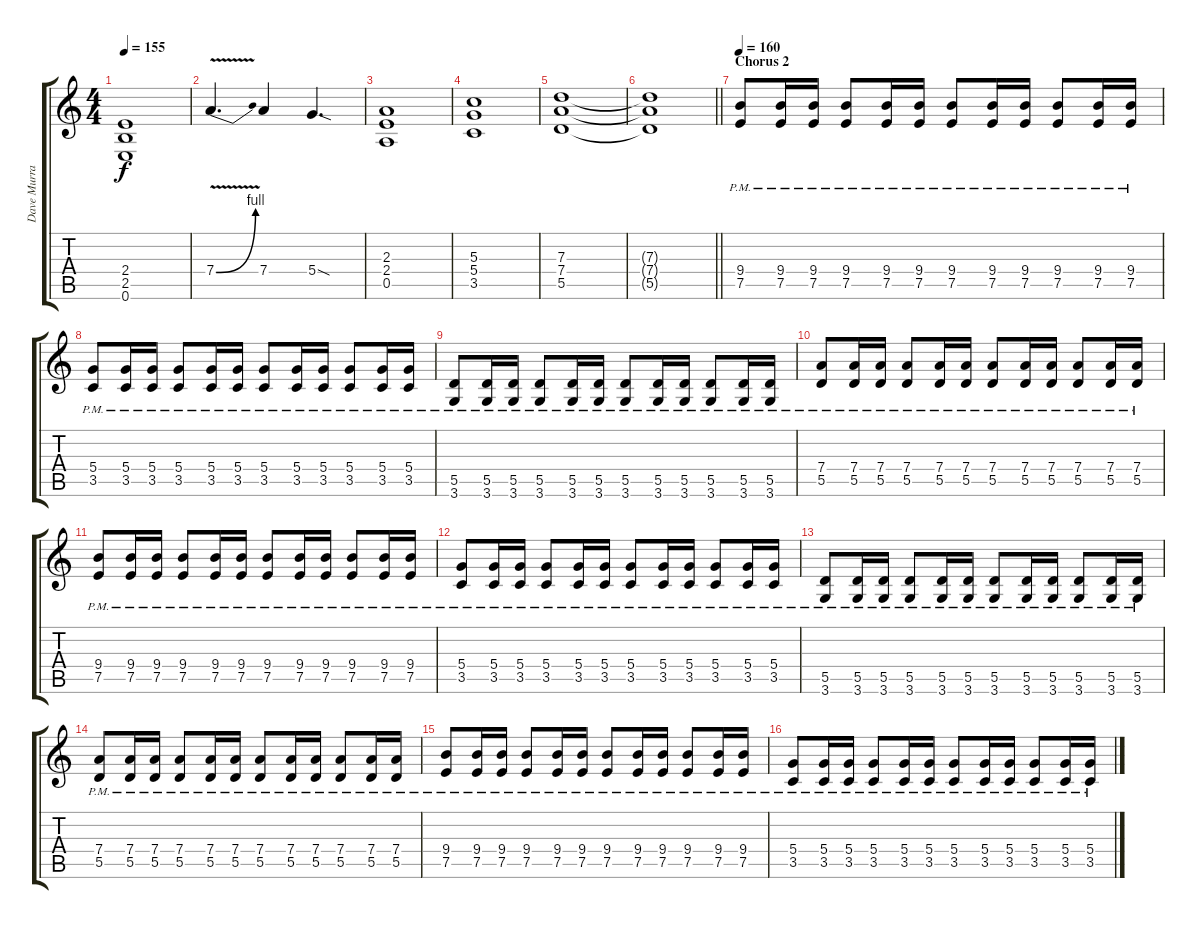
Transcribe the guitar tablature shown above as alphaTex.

\track ("Dave Murray" "Dave Murra") {instrument overdrivenguitar}
\staff {score tabs}
\tuning (E4 B3 G3 D3 A2 E2) {hide}
\ts (4 4)
\tempo 155
\clef g2
\ks c
(2.4 2.5 0.6).1{dy f} |
7.4{be (bend 0 0 60 4) v}.4{d} 7.4.4 5.4{sod}.4{d} |
(2.3 2.4 0.5).1 |
(5.3 5.4 3.5).1 |
(7.3 7.4 5.5).1 |
\barLineRight lightlight
(7.3{t} 7.4{t} 5.5{t}).1 |
\section ("" "Chorus 2")
\tempo 160
(9.4{pm} 7.5{pm}).8 (9.4{pm} 7.5{pm}).16 (9.4{pm} 7.5{pm}).16 (9.4{pm} 7.5{pm}).8 (9.4{pm} 7.5{pm}).16 (9.4{pm} 7.5{pm}).16 (9.4{pm} 7.5{pm}).8 (9.4{pm} 7.5{pm}).16 (9.4{pm} 7.5{pm}).16 (9.4{pm} 7.5{pm}).8 (9.4{pm} 7.5{pm}).16 (9.4{pm} 7.5{pm}).16 |
(5.4{pm} 3.5{pm}).8 (5.4{pm} 3.5{pm}).16 (5.4{pm} 3.5{pm}).16 (5.4{pm} 3.5{pm}).8 (5.4{pm} 3.5{pm}).16 (5.4{pm} 3.5{pm}).16 (5.4{pm} 3.5{pm}).8 (5.4{pm} 3.5{pm}).16 (5.4{pm} 3.5{pm}).16 (5.4{pm} 3.5{pm}).8 (5.4{pm} 3.5{pm}).16 (5.4{pm} 3.5{pm}).16 |
(5.5{pm} 3.6{pm}).8 (5.5{pm} 3.6{pm}).16 (5.5{pm} 3.6{pm}).16 (5.5{pm} 3.6{pm}).8 (5.5{pm} 3.6{pm}).16 (5.5{pm} 3.6{pm}).16 (5.5{pm} 3.6{pm}).8 (5.5{pm} 3.6{pm}).16 (5.5{pm} 3.6{pm}).16 (5.5{pm} 3.6{pm}).8 (5.5{pm} 3.6{pm}).16 (5.5{pm} 3.6{pm}).16 |
(7.4{pm} 5.5{pm}).8 (7.4{pm} 5.5{pm}).16 (7.4{pm} 5.5{pm}).16 (7.4{pm} 5.5{pm}).8 (7.4{pm} 5.5{pm}).16 (7.4{pm} 5.5{pm}).16 (7.4{pm} 5.5{pm}).8 (7.4{pm} 5.5{pm}).16 (7.4{pm} 5.5{pm}).16 (7.4{pm} 5.5{pm}).8 (7.4{pm} 5.5{pm}).16 (7.4{pm} 5.5{pm}).16 |
(9.4{pm} 7.5{pm}).8 (9.4{pm} 7.5{pm}).16 (9.4{pm} 7.5{pm}).16 (9.4{pm} 7.5{pm}).8 (9.4{pm} 7.5{pm}).16 (9.4{pm} 7.5{pm}).16 (9.4{pm} 7.5{pm}).8 (9.4{pm} 7.5{pm}).16 (9.4{pm} 7.5{pm}).16 (9.4{pm} 7.5{pm}).8 (9.4{pm} 7.5{pm}).16 (9.4{pm} 7.5{pm}).16 |
(5.4{pm} 3.5{pm}).8 (5.4{pm} 3.5{pm}).16 (5.4{pm} 3.5{pm}).16 (5.4{pm} 3.5{pm}).8 (5.4{pm} 3.5{pm}).16 (5.4{pm} 3.5{pm}).16 (5.4{pm} 3.5{pm}).8 (5.4{pm} 3.5{pm}).16 (5.4{pm} 3.5{pm}).16 (5.4{pm} 3.5{pm}).8 (5.4{pm} 3.5{pm}).16 (5.4{pm} 3.5{pm}).16 |
(5.5{pm} 3.6{pm}).8 (5.5{pm} 3.6{pm}).16 (5.5{pm} 3.6{pm}).16 (5.5{pm} 3.6{pm}).8 (5.5{pm} 3.6{pm}).16 (5.5{pm} 3.6{pm}).16 (5.5{pm} 3.6{pm}).8 (5.5{pm} 3.6{pm}).16 (5.5{pm} 3.6{pm}).16 (5.5{pm} 3.6{pm}).8 (5.5{pm} 3.6{pm}).16 (5.5{pm} 3.6{pm}).16 |
(7.4{pm} 5.5{pm}).8 (7.4{pm} 5.5{pm}).16 (7.4{pm} 5.5{pm}).16 (7.4{pm} 5.5{pm}).8 (7.4{pm} 5.5{pm}).16 (7.4{pm} 5.5{pm}).16 (7.4{pm} 5.5{pm}).8 (7.4{pm} 5.5{pm}).16 (7.4{pm} 5.5{pm}).16 (7.4{pm} 5.5{pm}).8 (7.4{pm} 5.5{pm}).16 (7.4{pm} 5.5{pm}).16 |
(9.4{pm} 7.5{pm}).8 (9.4{pm} 7.5{pm}).16 (9.4{pm} 7.5{pm}).16 (9.4{pm} 7.5{pm}).8 (9.4{pm} 7.5{pm}).16 (9.4{pm} 7.5{pm}).16 (9.4{pm} 7.5{pm}).8 (9.4{pm} 7.5{pm}).16 (9.4{pm} 7.5{pm}).16 (9.4{pm} 7.5{pm}).8 (9.4{pm} 7.5{pm}).16 (9.4{pm} 7.5{pm}).16 |
(5.4{pm} 3.5{pm}).8 (5.4{pm} 3.5{pm}).16 (5.4{pm} 3.5{pm}).16 (5.4{pm} 3.5{pm}).8 (5.4{pm} 3.5{pm}).16 (5.4{pm} 3.5{pm}).16 (5.4{pm} 3.5{pm}).8 (5.4{pm} 3.5{pm}).16 (5.4{pm} 3.5{pm}).16 (5.4{pm} 3.5{pm}).8 (5.4{pm} 3.5{pm}).16 (5.4{pm} 3.5{pm}).16
